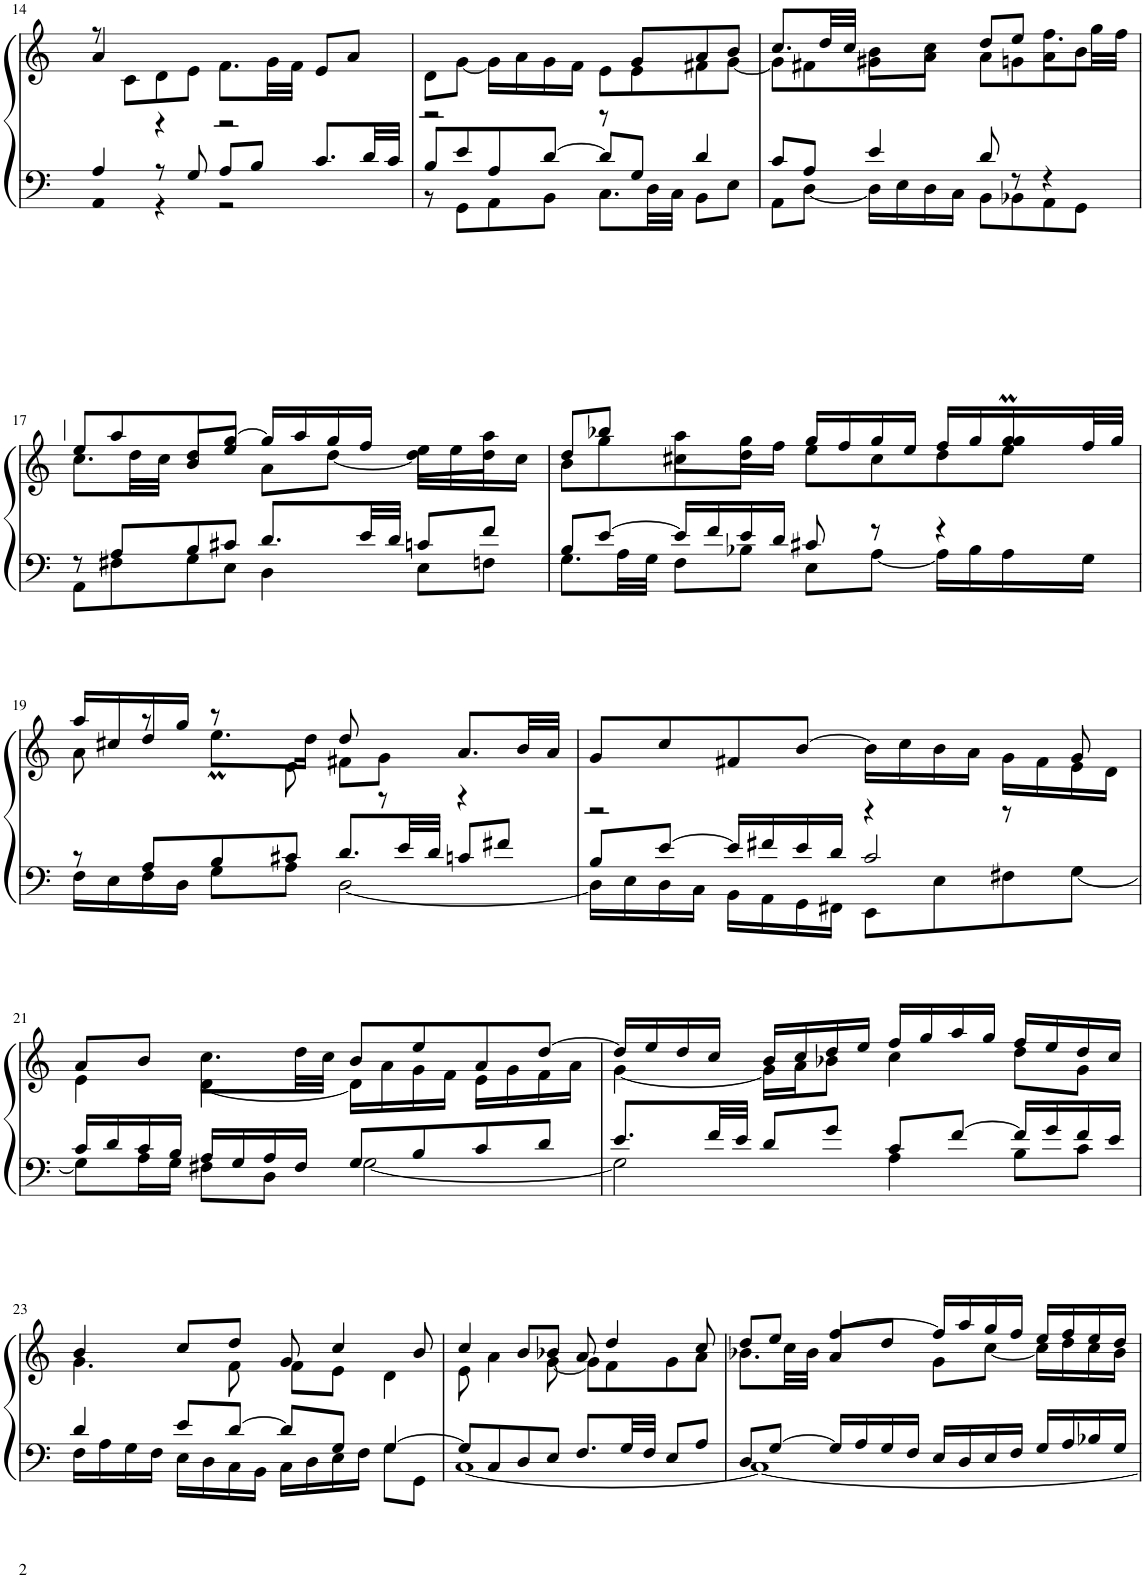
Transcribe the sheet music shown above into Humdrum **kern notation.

**kern	**kern	**text
*part1	*part1	*part1
*staff2	*staff1	*staff1
*I"Piano	*	*
*I'Pno	*	*
!!LO:PB:g=z
*clefF4	*clefG2	*
*k[]	*k[]	*
*M4/4	*M4/4	*
=14	=14	=14
*^	*^	*
!	!	!	!	!LO:LY:b
4A/	4AA\	8r	4a/	a
.	.	8c\L	.	.
8r	4r	8d\	4r	.
8G/	.	8e\J	.	.
8A/L	2r	8.f\L	2r	.
8B/J	.	.	.	.
.	.	32g\LL	.	.
.	.	32f\JJJ	.	.
8.c/L	.	8e/L	.	.
.	.	8a/J	.	.
32d/LL	.	.	.	.
32c/JJJ	.	.	.	.
=15	=15	=15	=15	=15
8B/L	8r	8d\L	2r	.
8e/	8GG\L	[8g\J	.	.
8A/	8AA\	16g\LL]	.	.
.	.	16a\	.	.
[8d/J	8BB\J	16g\	.	.
.	.	16f\JJ	.	.
8d/L]	8.C\L	8e\L	8r	.
8G/J	.	8e\	8g/L	.
.	32D\LL	.	.	.
.	32C\JJJ	.	.	.
4d/	8BB\L	8f#X\	8a/	.
.	8E\J	[8g\J	8b/J	.
=16	=16	=16	=16	=16
8c/L	8AA\L	8g\L]	8.cc/L	.
8A/J	[8D\J	8f#X\	.	.
.	.	.	32dd/LL	.
.	.	.	32cc/JJJ	.
4e/	16D\LL]	8g#X\	8b\L	.
.	16E\	.	.	.
.	16D\	8a\J	8cc\J	.
.	16C\JJ	.	.	.
8d/	8BB\L	8a\L	8dd/L	.
8r	8BB-X\	8gn\	8ee/J	.
4r	8AA\	8a\	8.ff\L	.
.	8GG\J	8b\J	.	.
.	.	.	32gg\LL	.
.	.	.	32ff\JJJ	.
!!LO:LB:g=z	!!
=17	=17	=17	=17	=17
!	!	!	!	!LO:LY:b
8r	8AA\L	8.cc\L	8ee/L	a
8A/L	8F#X\	.	8aa/	.
.	.	32dd\LL	.	.
.	.	32cc\JJJ	.	.
8B/	8G\	8b/L	8dd/	.
8c#X/J	8E\J	8ee/J	[8gg/J	.
8.d/L	4D\	8a\L	16gg/LL]	.
.	.	.	16aa/	.
.	.	[8dd\J	16gg/	.
32e/LL	.	.	16ff/JJ	.
32d/JJJ	.	.	.	.
8cn/L	8E\L	16dd\LL]	8ee\L	.
.	.	16ee\	.	.
8f/J	8Fn\J	16dd\	8aa\J	.
.	.	16cc\JJ	.	.
=18	=18	=18	=18	=18
*	*	*	*^	*
8B/L	8.G\L	8b\L	8dd/L	2ryy	.
[8e/J	.	8gg\	8bb-X/J	.	.
.	32A\LL	.	.	.	.
.	32G\JJJ	.	.	.	.
16e/LL]	8F\L	8cc#X\	8aa\L	.	.
16f/	.	.	.	.	.
16e/	8B-X\J	8dd\J	16gg\L	.	.
16d/JJ	.	.	16ff\JJ	.	.
8c#X/	8E\L	8ee\L	16gg/LL	4.ryy	.
.	.	.	16ff/	.	.
8r	[8A\J	8cc#\	16gg/	.	.
.	.	.	16ee/JJ	.	.
4r	16A\LL]	8dd\	16ff/LL	.	.
.	16B-\	.	16gg/	.	.
.	16A\	8ee\J	16ggM/	32ggLLL	.
.	.	.	.	64aaL	.
.	.	.	.	64ggJJJJ	.
.	16G\JJ	.	32ff/L	16ryy	.
.	.	.	32gg/JJJ	.	.
!!LO:LB:g=z	!!	!!
=19	=19	=19	=19	=19	=19
!	!	!	!	!	!LO:LY:b
8r	16F\LL	8a\	16aa/LL	4ryy	a
.	16E\	.	16cc#X/	.	.
8A/L	16F\	8r	16dd/	.	.
.	16D\JJ	.	16gg/JJ	.	.
8B/	8G\L	8r	8.eem\L	32eeLLL	.
.	.	.	.	32ffJJ	.
.	.	.	.	8.eeJ	.
8c#X/J	8A\J	8e\	.	.	.
.	.	.	16dd\Jk	.	.
8.d/L	[2D\	8f#X\L	8dd/	2ryy	.
.	.	8g\J	8r	.	.
32e/LL	.	.	.	.	.
32d/JJJ	.	.	.	.	.
8cn/L	.	8.a/L	4r	.	.
8f#X/J	.	.	.	.	.
.	.	32b/LL	.	.	.
.	.	32a/JJJ	.	.	.
*	*	*	*v	*v	*
=20	=20	=20	=20	=20
8B/L	16D\LL]	8g/L	2r	.
.	16E\	.	.	.
[8e/J	16D\	8cc/	.	.
.	16C\JJ	.	.	.
16e/LL]	16BB\LL	8f#X/	.	.
16f#X/	16AA\	.	.	.
16e/	16GG\	[8b/J	.	.
16d/JJ	16FF#X\JJ	.	.	.
2c/	8EE\L	16b\LL]	4r	.
.	.	16cc\	.	.
.	8E\	16b\	.	.
.	.	16a\JJ	.	.
.	8F#X\	16g\LL	8r	.
.	.	16f#\	.	.
.	[8G\J	16e\	8g/	.
.	.	16d\JJ	.	.
!!LO:LB:g=z	!!
=21	=21	=21	=21	=21
!	!	!	!	!LO:LY:b
16c/LL	8G\L]	4e\	8a/L	a
16d/	.	.	.	.
16c/	16A\L	.	8b/J	.
16B/JJ	16G\JJ	.	.	.
16A/LL	8F#X\L	[4d\	8.cc\L	.
16G/	.	.	.	.
16A/	8D\J	.	.	.
16F#/JJ	.	.	32dd\LL	.
.	.	.	32cc\JJJ	.
8G/L	[2G\	16d\LL]	8b/L	.
.	.	16a\	.	.
8B/	.	16g\	8ee/	.
.	.	16f\JJ	.	.
8c/	.	16e\LL	8a/	.
.	.	16g\	.	.
8d/J	.	16f\	[8dd/J	.
.	.	16a\JJ	.	.
=22	=22	=22	=22	=22
!	!	!	!	!LO:LY:b
8.e/L	2G\]	[4g\	16dd/LL]	a
.	.	.	16ee/	.
.	.	.	16dd/	.
32f/LL	.	.	16cc/JJ	.
32e/JJJ	.	.	.	.
8d/L	.	16g\LL]	16b/LL	.
.	.	16a\J	16cc/	.
8g/J	.	8b-X\J	16dd/	.
.	.	.	16ee/JJ	.
8c/L	4A\	4cc\	16ff/LL	.
.	.	.	16gg/	.
[8f/J	.	.	16aa/	.
.	.	.	16gg/JJ	.
16f/LL]	8B\L	8dd\L	16ff/LL	.
16g/	.	.	16ee/	.
16f/	8c\J	8g\J	16dd/	.
16e/JJ	.	.	16cc/JJ	.
!!LO:LB:g=z	!!
=23	=23	=23	=23	=23
4d/	16F\LL	4.g\	4b/	.
.	16A\	.	.	.
.	16G\	.	.	.
.	16F\JJ	.	.	.
8e/L	16E\LL	.	8cc/L	.
.	16D\	.	.	.
[8d/J	16C\	8f\	8dd/J	.
.	16BB\JJ	.	.	.
8d/L]	16C\LL	8f\L	8g/	.
.	16D\	.	.	.
8G/J	16E\	8e\J	4cc/	.
.	16F\JJ	.	.	.
[4G/	8G\L	4d\	.	.
.	8GG\J	.	8b/	.
=24	=24	=24	=24	=24
8G/L]	[1C	8e\	4cc/	.
8C/	.	4a\	.	.
8D/	.	.	8b/L	.
8E/J	.	[8g\	8b-X/J	.
8.F/L	.	8g\L]	8a/	.
.	.	8f\	4dd/	.
32G/LL	.	.	.	.
32F/JJJ	.	.	.	.
8E/L	.	8g\	.	.
8A/J	.	8a\J	8cc/	.
=25	=25	=25	=25	=25
!	!	!	!	!LO:LY:b
8D/L	1C_	8.b-X\L	8dd/L	a
[8G/J	.	.	8ee/J	.
.	.	32cc\LL	.	.
.	.	32b-\JJJ	.	.
16G/LL]	.	8a/L	[4ff/	.
16A/	.	.	.	.
16G/	.	8dd/J	.	.
16F/JJ	.	.	.	.
16E/LL	.	8g\L	16ff/LL]	.
16D/	.	.	16aa/	.
16E/	.	[8cc\J	16gg/	.
16F/JJ	.	.	16ff/JJ	.
16G/LL	.	16cc\LL]	16ee/LL	.
16A/	.	16dd\	16ff/	.
16B-X/	.	16cc\	16ee/	.
16G/JJ	.	16b-\JJ	16dd/JJ	.
*v	*v	*	*	*
*	*v	*v	*
=	=	=
*-	*-	*-
